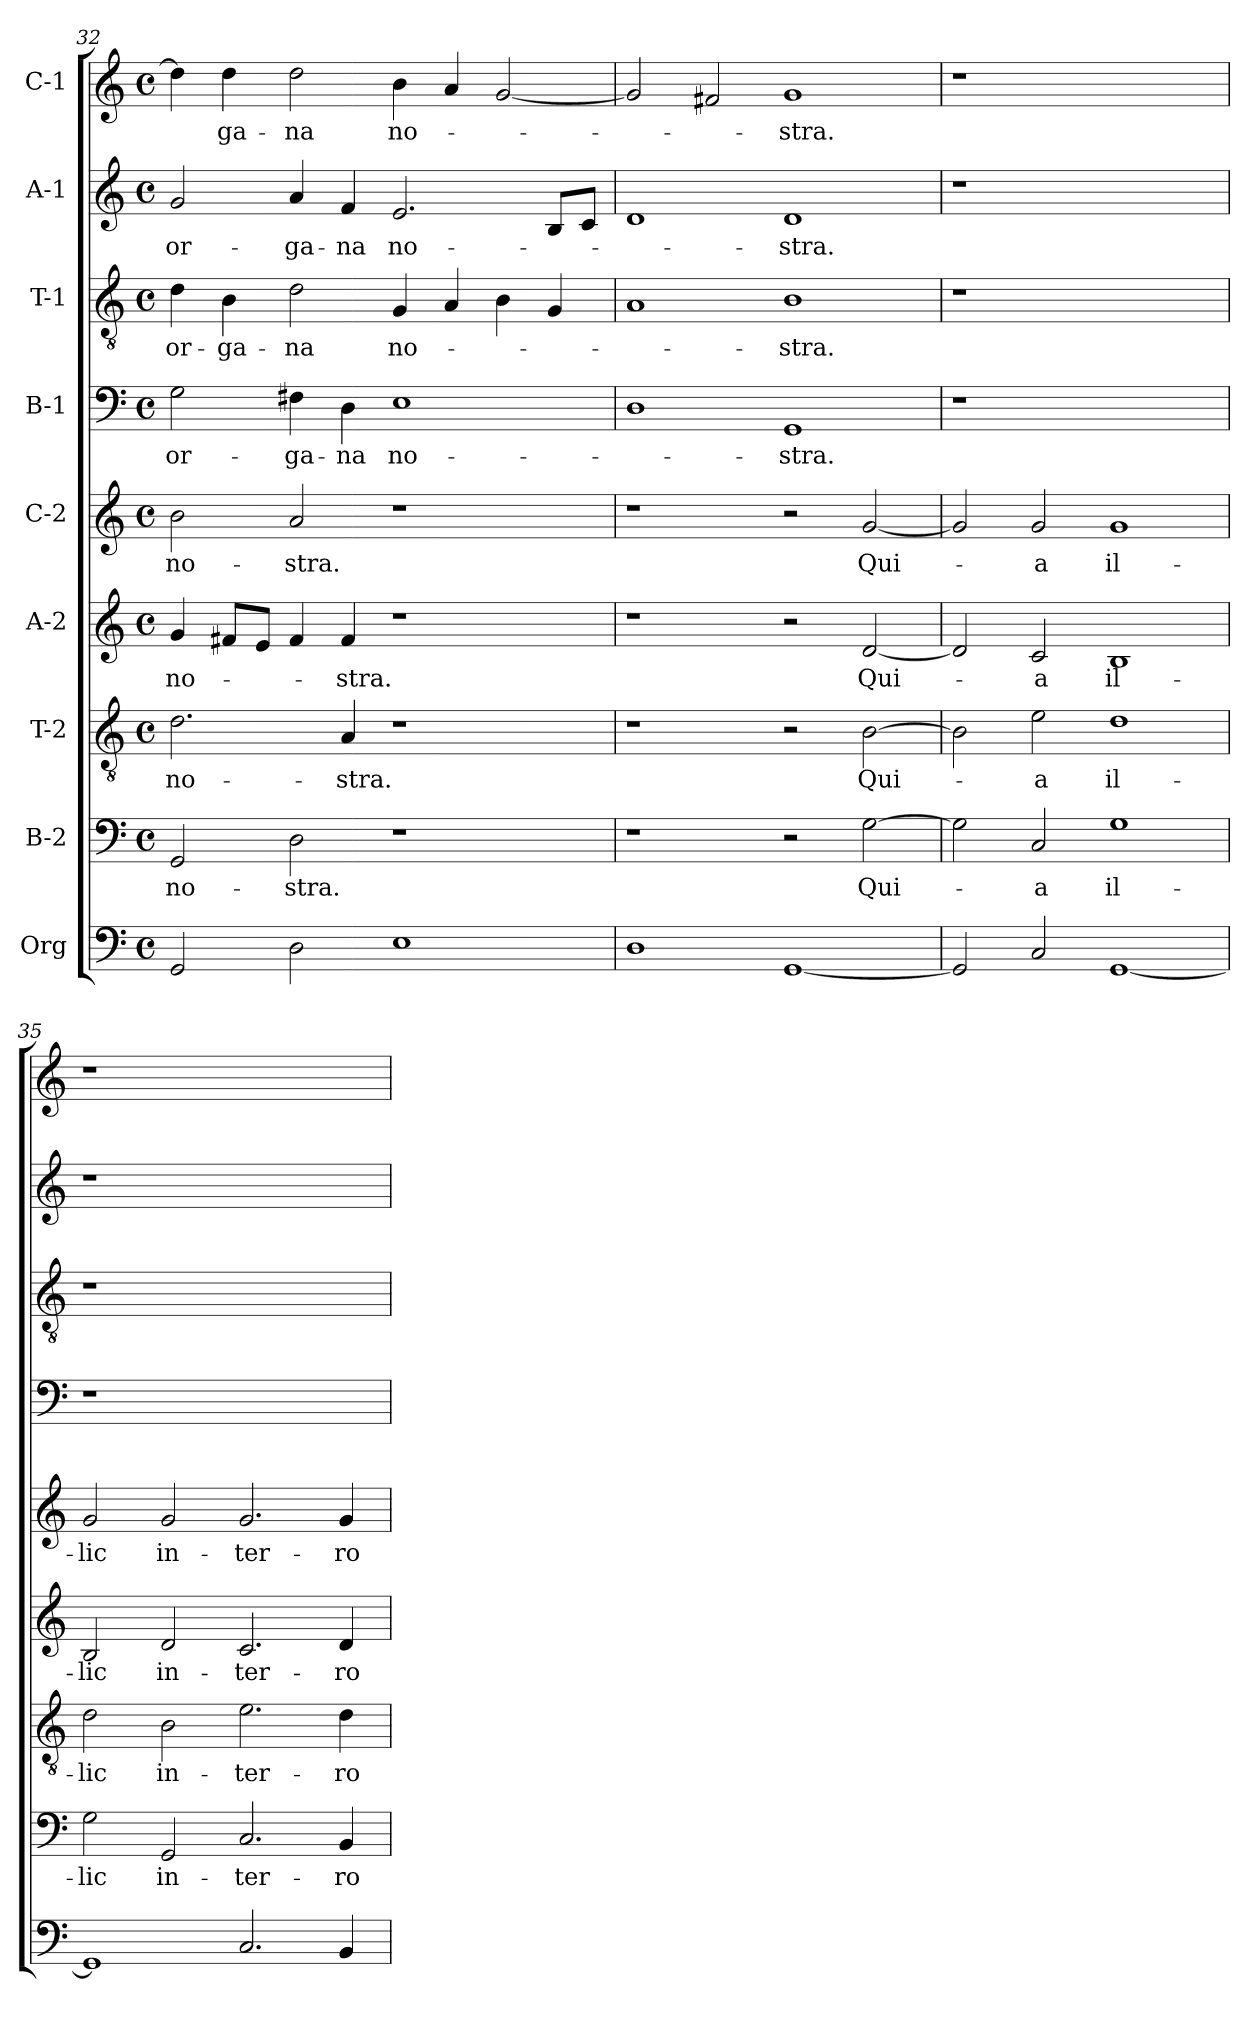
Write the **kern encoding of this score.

**kern	**kern	**text	**kern	**text	**kern	**text	**kern	**text	**kern	**text	**kern	**text	**kern	**text	**kern	**text
*part9	*part8	*part8	*part7	*part7	*part6	*part6	*part5	*part5	*part4	*part4	*part3	*part3	*part2	*part2	*part1	*part1
*staff9	*staff8	*staff8	*staff7	*staff7	*staff6	*staff6	*staff5	*staff5	*staff4	*staff4	*staff3	*staff3	*staff2	*staff2	*staff1	*staff1
*I"Org	*I"B-2	*	*I"T-2	*	*I"A-2	*	*I"C-2	*	*I"B-1	*	*I"T-1	*	*I"A-1	*	*I"C-1	*
!!LO:PB:g=z
*clefF4	*clefF4	*	*clefGv2	*	*clefG2	*	*clefG2	*	*clefF4	*	*clefGv2	*	*clefG2	*	*clefG2	*
*k[]	*k[]	*	*k[]	*	*k[]	*	*k[]	*	*k[]	*	*k[]	*	*k[]	*	*k[]	*
*C:	*C:	*	*C:	*	*C:	*	*C:	*	*C:	*	*C:	*	*C:	*	*C:	*
*M4/4	*M4/4	*	*M4/4	*	*M4/4	*	*M4/4	*	*M4/4	*	*M4/4	*	*M4/4	*	*M4/4	*
*met(c)	*met(c)	*	*met(c)	*	*met(c)	*	*met(c)	*	*met(c)	*	*met(c)	*	*met(c)	*	*met(c)	*
=32	=32	=32	=32	=32	=32	=32	=32	=32	=32	=32	=32	=32	=32	=32	=32	=32
!	!	!LO:LY:b	!	!LO:LY:b	!	!LO:LY:b	!	!LO:LY:b	!	!LO:LY:b	!	!LO:LY:b	!	!LO:LY:b	!	!
2GG/	2GG/	no-	2.d\	no-	4g/	no-	2b\	no-	2G\	or-	4d\	or-	2g/	or-	4dd\]	.
!	!	!	!	!	!	!	!	!	!	!	!	!LO:LY:b	!	!	!	!LO:LY:b
.	.	.	.	.	8f#X/L	.	.	.	.	.	4B\	-ga-	.	.	4dd\	-ga-
.	.	.	.	.	8e/J	.	.	.	.	.	.	.	.	.	.	.
!	!	!LO:LY:b	!	!	!	!	!	!LO:LY:b	!	!LO:LY:b	!	!LO:LY:b	!	!LO:LY:b	!	!LO:LY:b
2D\	2D\	-stra.	.	.	4f#/	.	2a/	-stra.	4F#X\	-ga-	2d\	-na	4a/	-ga-	2dd\	-na
!	!	!	!	!LO:LY:b	!	!LO:LY:b	!	!	!	!LO:LY:b	!	!	!	!LO:LY:b	!	!
.	.	.	4A/	-stra.	4f#/	-stra.	.	.	4D\	-na	.	.	4f/	-na	.	.
!	!	!	!	!	!	!	!	!	!	!LO:LY:b	!	!LO:LY:b	!	!LO:LY:b	!	!LO:LY:b
1E	1r	.	1r	.	1r	.	1r	.	1E	no-	4G/	no-	2.e/	no-	4b\	no-
.	.	.	.	.	.	.	.	.	.	.	4A/	.	.	.	4a/	.
.	.	.	.	.	.	.	.	.	.	.	4B\	.	.	.	[2g/	.
.	.	.	.	.	.	.	.	.	.	.	4G/	.	8B/L	.	.	.
.	.	.	.	.	.	.	.	.	.	.	.	.	8c/J	.	.	.
=33	=33	=33	=33	=33	=33	=33	=33	=33	=33	=33	=33	=33	=33	=33	=33	=33
1D	1r	.	1r	.	1r	.	1r	.	1D	.	1A	.	1d	.	2g/]	.
.	.	.	.	.	.	.	.	.	.	.	.	.	.	.	2f#X/	.
!	!	!	!	!	!	!	!	!	!	!LO:LY:b	!	!LO:LY:b	!	!LO:LY:b	!	!LO:LY:b
[1GG	2r	.	2r	.	2r	.	2r	.	1GG	-stra.	1B	-stra.	1d	-stra.	1g	-stra.
!	!	!LO:LY:b	!	!LO:LY:b	!	!LO:LY:b	!	!LO:LY:b	!	!	!	!	!	!	!	!
.	[2G\	Qui-	[2B\	Qui-	[2d/	Qui-	[2g/	Qui-	.	.	.	.	.	.	.	.
=34	=34	=34	=34	=34	=34	=34	=34	=34	=34	=34	=34	=34	=34	=34	=34	=34
2GG/]	2G\]	.	2B\]	.	2d/]	.	2g/]	.	1r	.	1r	.	1r	.	1r	.
!	!	!LO:LY:b	!	!LO:LY:b	!	!LO:LY:b	!	!LO:LY:b	!	!	!	!	!	!	!	!
2C/	2C/	-a	2e\	-a	2c/	-a	2g/	-a	.	.	.	.	.	.	.	.
!	!	!LO:LY:b	!	!LO:LY:b	!	!LO:LY:b	!	!LO:LY:b	!	!	!	!	!	!	!	!
[1GG	1G	il-	1d	il-	1B	il-	1g	il-	1ryy	.	1ryy	.	1ryy	.	1ryy	.
=35	=35	=35	=35	=35	=35	=35	=35	=35	=35	=35	=35	=35	=35	=35	=35	=35
!	!	!LO:LY:b	!	!LO:LY:b	!	!LO:LY:b	!	!LO:LY:b	!	!	!	!	!	!	!	!
1GG]	2G\	-lic	2d\	-lic	2B/	-lic	2g/	-lic	1r	.	1r	.	1r	.	1r	.
!	!	!LO:LY:b	!	!LO:LY:b	!	!LO:LY:b	!	!LO:LY:b	!	!	!	!	!	!	!	!
.	2GG/	in-	2B\	in-	2d/	in-	2g/	in-	.	.	.	.	.	.	.	.
!	!	!LO:LY:b	!	!LO:LY:b	!	!LO:LY:b	!	!LO:LY:b	!	!	!	!	!	!	!	!
2.C/	2.C/	-ter-	2.e\	-ter-	2.c/	-ter-	2.g/	-ter-	1ryy	.	1ryy	.	1ryy	.	1ryy	.
!	!	!LO:LY:b	!	!LO:LY:b	!	!LO:LY:b	!	!LO:LY:b	!	!	!	!	!	!	!	!
4BB/	4BB/	-ro-	4d\	-ro-	4d/	-ro-	4g/	-ro-	.	.	.	.	.	.	.	.
=	=	=	=	=	=	=	=	=	=	=	=	=	=	=	=	=
*-	*-	*-	*-	*-	*-	*-	*-	*-	*-	*-	*-	*-	*-	*-	*-	*-
